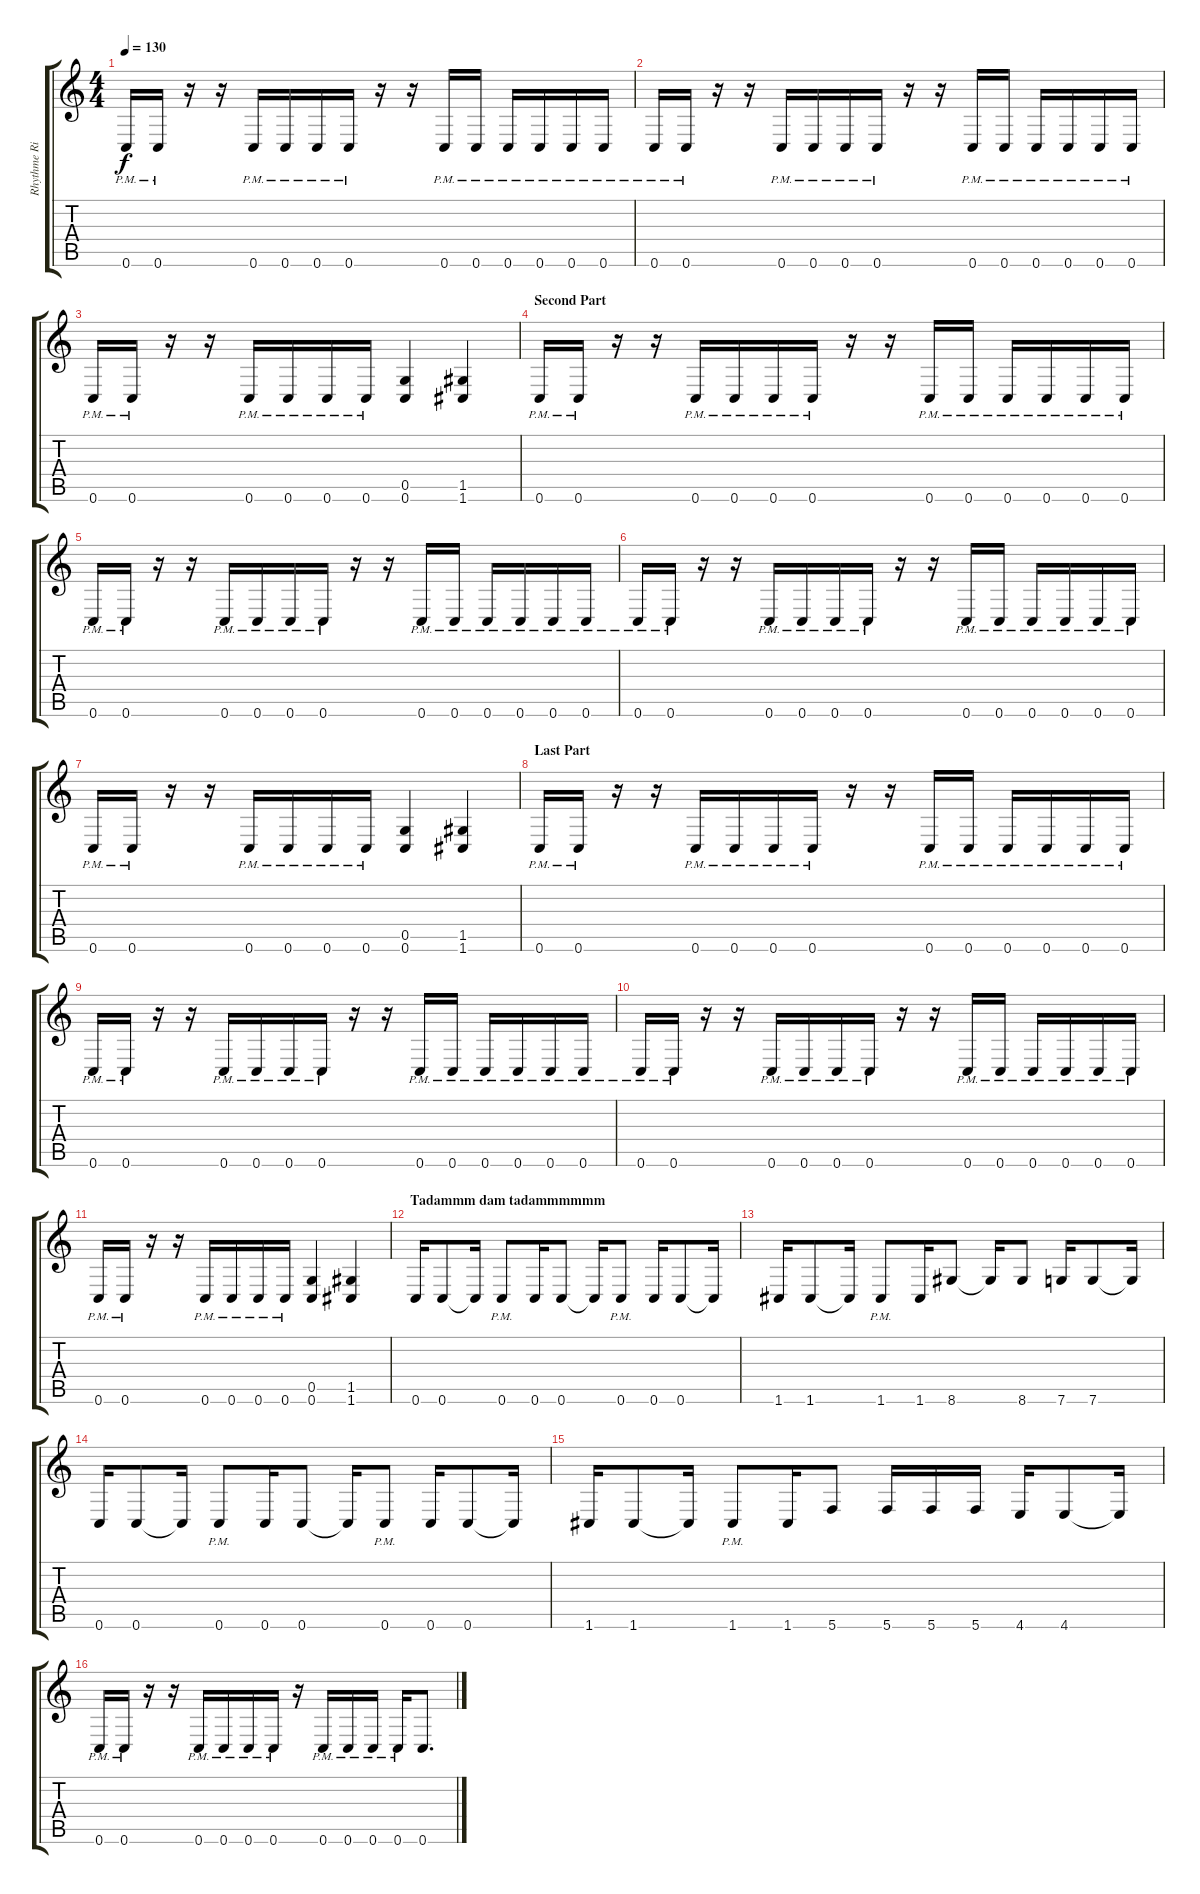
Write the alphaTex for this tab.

\track ("Rhythme Right" "Rhythme Ri") {instrument distortionguitar}
\staff {score tabs}
\tuning (D4 A3 F3 C3 G2 C2) {hide}
\ts (4 4)
\tempo 130
\clef g2
\ks c
0.6{pm}.16{dy f} 0.6{pm}.16 r.16 r.16 0.6{pm}.16 0.6{pm}.16 0.6{pm}.16 0.6{pm}.16 r.16 r.16 0.6{pm}.16 0.6{pm}.16 0.6{pm}.16 0.6{pm}.16 0.6{pm}.16 0.6{pm}.16 |
0.6{pm}.16 0.6{pm}.16 r.16 r.16 0.6{pm}.16 0.6{pm}.16 0.6{pm}.16 0.6{pm}.16 r.16 r.16 0.6{pm}.16 0.6{pm}.16 0.6{pm}.16 0.6{pm}.16 0.6{pm}.16 0.6{pm}.16 |
0.6{pm}.16 0.6{pm}.16 r.16 r.16 0.6{pm}.16 0.6{pm}.16 0.6{pm}.16 0.6{pm}.16 (0.5 0.6).4 (1.5 1.6).4 |
\section ("" "Second Part")
0.6{pm}.16 0.6{pm}.16 r.16 r.16 0.6{pm}.16 0.6{pm}.16 0.6{pm}.16 0.6{pm}.16 r.16 r.16 0.6{pm}.16 0.6{pm}.16 0.6{pm}.16 0.6{pm}.16 0.6{pm}.16 0.6{pm}.16 |
0.6{pm}.16 0.6{pm}.16 r.16 r.16 0.6{pm}.16 0.6{pm}.16 0.6{pm}.16 0.6{pm}.16 r.16 r.16 0.6{pm}.16 0.6{pm}.16 0.6{pm}.16 0.6{pm}.16 0.6{pm}.16 0.6{pm}.16 |
0.6{pm}.16 0.6{pm}.16 r.16 r.16 0.6{pm}.16 0.6{pm}.16 0.6{pm}.16 0.6{pm}.16 r.16 r.16 0.6{pm}.16 0.6{pm}.16 0.6{pm}.16 0.6{pm}.16 0.6{pm}.16 0.6{pm}.16 |
0.6{pm}.16 0.6{pm}.16 r.16 r.16 0.6{pm}.16 0.6{pm}.16 0.6{pm}.16 0.6{pm}.16 (0.5 0.6).4 (1.5 1.6).4 |
\section ("" "Last Part")
0.6{pm}.16 0.6{pm}.16 r.16 r.16 0.6{pm}.16 0.6{pm}.16 0.6{pm}.16 0.6{pm}.16 r.16 r.16 0.6{pm}.16 0.6{pm}.16 0.6{pm}.16 0.6{pm}.16 0.6{pm}.16 0.6{pm}.16 |
0.6{pm}.16 0.6{pm}.16 r.16 r.16 0.6{pm}.16 0.6{pm}.16 0.6{pm}.16 0.6{pm}.16 r.16 r.16 0.6{pm}.16 0.6{pm}.16 0.6{pm}.16 0.6{pm}.16 0.6{pm}.16 0.6{pm}.16 |
0.6{pm}.16 0.6{pm}.16 r.16 r.16 0.6{pm}.16 0.6{pm}.16 0.6{pm}.16 0.6{pm}.16 r.16 r.16 0.6{pm}.16 0.6{pm}.16 0.6{pm}.16 0.6{pm}.16 0.6{pm}.16 0.6{pm}.16 |
0.6{pm}.16 0.6{pm}.16 r.16 r.16 0.6{pm}.16 0.6{pm}.16 0.6{pm}.16 0.6{pm}.16 (0.5 0.6).4 (1.5 1.6).4 |
\section ("" "Tadammm dam tadammmmmm")
0.6.16 0.6.8 0.6{t}.16 0.6{pm}.8 0.6.16 0.6.8 0.6{t}.16 0.6{pm}.8 0.6.16 0.6.8 0.6{t}.16 |
1.6.16 1.6.8 1.6{t}.16 1.6{pm}.8 1.6.16 8.6.8 8.6{t}.16 8.6.8 7.6.16 7.6.8 7.6{t}.16 |
0.6.16 0.6.8 0.6{t}.16 0.6{pm}.8 0.6.16 0.6.8 0.6{t}.16 0.6{pm}.8 0.6.16 0.6.8 0.6{t}.16 |
1.6.16 1.6.8 1.6{t}.16 1.6{pm}.8 1.6.16 5.6.8 5.6.16 5.6.16 5.6.16 4.6.16 4.6.8 4.6{t}.16 |
0.6{pm}.16 0.6{pm}.16 r.16 r.16 0.6{pm}.16 0.6{pm}.16 0.6{pm}.16 0.6{pm}.16 r.16 0.6{pm}.16 0.6{pm}.16 0.6{pm}.16 0.6{pm}.16 0.6.8{d}
